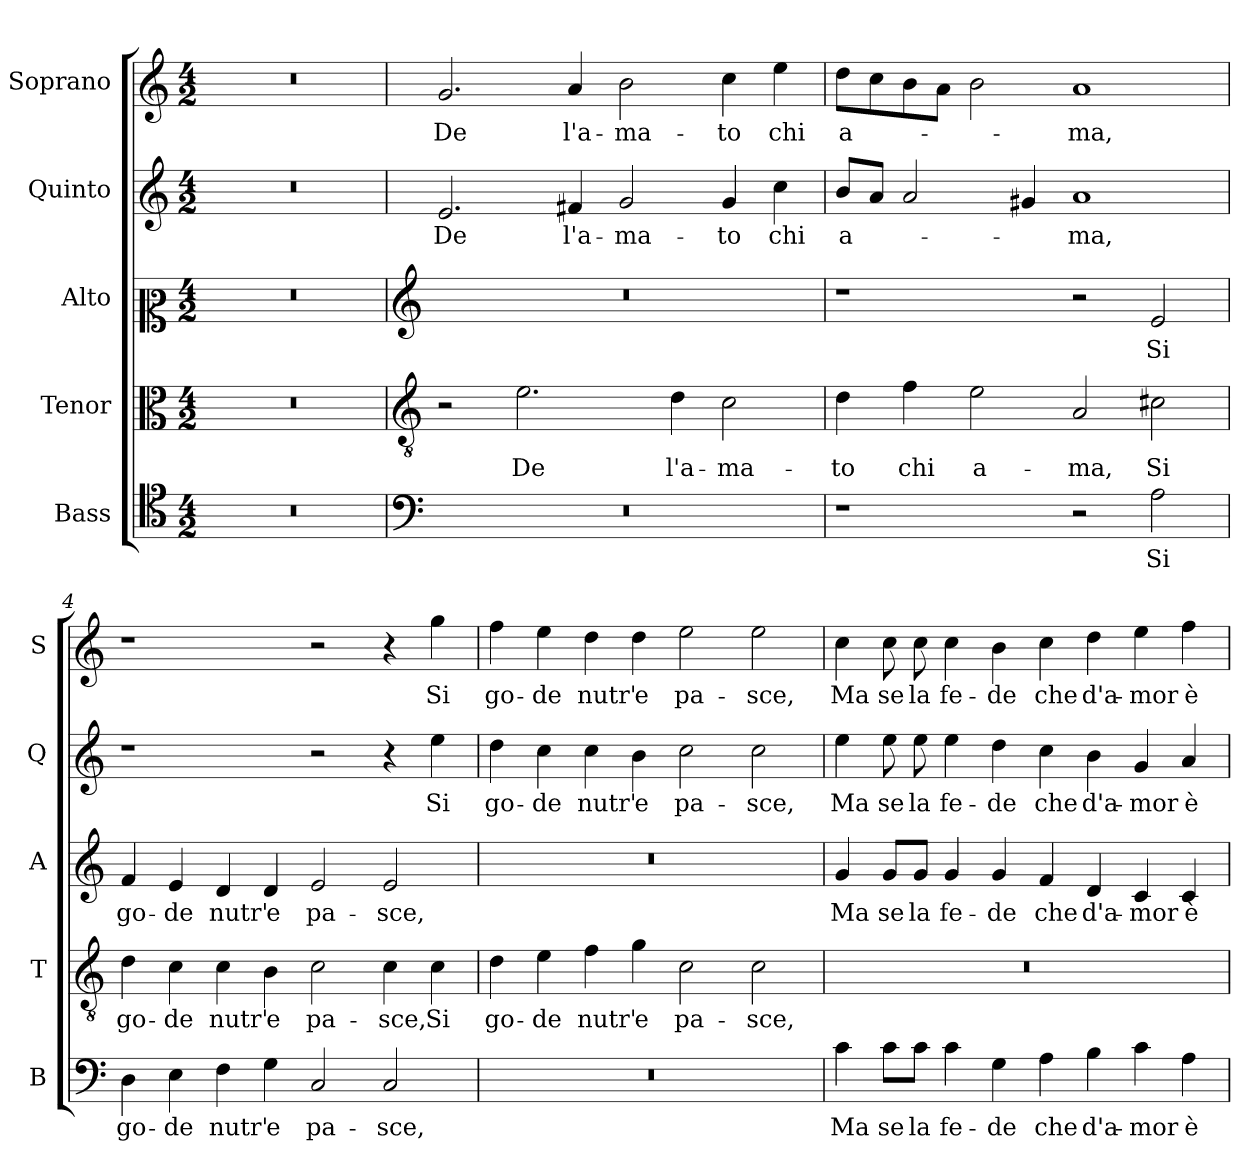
**kern	**text	**kern	**text	**kern	**text	**kern	**text	**kern	**text
*part5	*part5	*part4	*part4	*part3	*part3	*part2	*part2	*part1	*part1
*staff5	*staff5	*staff4	*staff4	*staff3	*staff3	*staff2	*staff2	*staff1	*staff1
*I"Bass	*	*I"Tenor	*	*I"Alto	*	*I"Quinto	*	*I"Soprano	*
*I'B	*	*I'T	*	*I'A	*	*I'Q	*	*I'S	*
*clefC4	*	*clefC3	*	*clefC2	*	*clefG2	*	*clefG2	*
*k[]	*	*k[]	*	*k[]	*	*k[]	*	*k[]	*
*C:	*	*C:	*	*C:	*	*C:	*	*C:	*
*M4/2	*	*M4/2	*	*M4/2	*	*M4/2	*	*M4/2	*
=1	=1	=1	=1	=1	=1	=1	=1	=1	=1
0r	.	0r	.	0r	.	0r	.	0r	.
=2	=2	=2	=2	=2	=2	=2	=2	=2	=2
*clefF4	*	*clefGv2	*	*clefG2	*	*	*	*	*
!	!	!	!	!	!	!	!LO:LY:b	!	!LO:LY:b
0r	.	2r	.	0r	.	2.e/	De	2.g/	De
!	!	!	!LO:LY:b	!	!	!	!	!	!
.	.	2.e\	De	.	.	.	.	.	.
!	!	!	!	!	!	!	!LO:LY:b	!	!LO:LY:b
.	.	.	.	.	.	4f#X/	l'a-	4a/	l'a-
!	!	!	!	!	!	!	!LO:LY:b	!	!LO:LY:b
.	.	.	.	.	.	2g/	-ma-	2b\	-ma-
!	!	!	!LO:LY:b	!	!	!	!	!	!
.	.	4d\	l'a-	.	.	.	.	.	.
!	!	!	!LO:LY:b	!	!	!	!LO:LY:b	!	!LO:LY:b
.	.	2c\	-ma-	.	.	4g/	-to	4cc\	-to
!	!	!	!	!	!	!	!LO:LY:b	!	!LO:LY:b
.	.	.	.	.	.	4cc\	chi	4ee\	chi
=3	=3	=3	=3	=3	=3	=3	=3	=3	=3
!	!	!	!LO:LY:b	!	!	!	!LO:LY:b	!	!LO:LY:b
1r	.	4d\	-to	1r	.	8b/L	a-	8dd\L	a-
.	.	.	.	.	.	8a/J	.	8cc\	.
!	!	!	!LO:LY:b	!	!	!	!	!	!
.	.	4f\	chi	.	.	2a/	.	8b\	.
.	.	.	.	.	.	.	.	8a\J	.
!	!	!	!LO:LY:b	!	!	!	!	!	!
.	.	2e\	a-	.	.	.	.	2b\	.
.	.	.	.	.	.	4g#X/	.	.	.
!	!	!	!LO:LY:b	!	!	!	!LO:LY:b	!	!LO:LY:b
2r	.	2A/	-ma,	2r	.	1a	-ma,	1a	-ma,
!	!LO:LY:b	!	!LO:LY:b	!	!LO:LY:b	!	!	!	!
2A\	Si	2c#X\	Si	2e/	Si	.	.	.	.
=4	=4	=4	=4	=4	=4	=4	=4	=4	=4
!	!LO:LY:b	!	!LO:LY:b	!	!LO:LY:b	!	!	!	!
4D\	go-	4d\	go-	4f/	go-	1r	.	1r	.
!	!LO:LY:b	!	!LO:LY:b	!	!LO:LY:b	!	!	!	!
4E\	-de	4c\	-de	4e/	-de	.	.	.	.
!	!LO:LY:b	!	!LO:LY:b	!	!LO:LY:b	!	!	!	!
4F\	nutr'	4c\	nutr'	4d/	nutr'	.	.	.	.
!	!LO:LY:b	!	!LO:LY:b	!	!LO:LY:b	!	!	!	!
4G\	e	4B\	e	4d/	e	.	.	.	.
!	!LO:LY:b	!	!LO:LY:b	!	!LO:LY:b	!	!	!	!
2C/	pa-	2c\	pa-	2e/	pa-	2r	.	2r	.
!	!LO:LY:b	!	!LO:LY:b	!	!LO:LY:b	!	!	!	!
2C/	-sce,	4c\	-sce,	2e/	-sce,	4r	.	4r	.
!	!	!	!LO:LY:b	!	!	!	!LO:LY:b	!	!LO:LY:b
.	.	4c\	Si	.	.	4ee\	Si	4gg\	Si
!!LO:LB:g=z
=5	=5	=5	=5	=5	=5	=5	=5	=5	=5
!	!	!	!LO:LY:b	!	!	!	!LO:LY:b	!	!LO:LY:b
0r	.	4d\	go-	0r	.	4dd\	go-	4ff\	go-
!	!	!	!LO:LY:b	!	!	!	!LO:LY:b	!	!LO:LY:b
.	.	4e\	-de	.	.	4cc\	-de	4ee\	-de
!	!	!	!LO:LY:b	!	!	!	!LO:LY:b	!	!LO:LY:b
.	.	4f\	nutr'	.	.	4cc\	nutr'	4dd\	nutr'
!	!	!	!LO:LY:b	!	!	!	!LO:LY:b	!	!LO:LY:b
.	.	4g\	e	.	.	4b\	e	4dd\	e
!	!	!	!LO:LY:b	!	!	!	!LO:LY:b	!	!LO:LY:b
.	.	2c\	pa-	.	.	2cc\	pa-	2ee\	pa-
!	!	!	!LO:LY:b	!	!	!	!LO:LY:b	!	!LO:LY:b
.	.	2c\	-sce,	.	.	2cc\	-sce,	2ee\	-sce,
=6	=6	=6	=6	=6	=6	=6	=6	=6	=6
!	!LO:LY:b	!	!	!	!LO:LY:b	!	!LO:LY:b	!	!LO:LY:b
4c\	Ma	0r	.	4g/	Ma	4ee\	Ma	4cc\	Ma
!	!LO:LY:b	!	!	!	!LO:LY:b	!	!LO:LY:b	!	!LO:LY:b
8c\L	se	.	.	8g/L	se	8ee\	se	8cc\	se
!	!LO:LY:b	!	!	!	!LO:LY:b	!	!LO:LY:b	!	!LO:LY:b
8c\J	la	.	.	8g/J	la	8ee\	la	8cc\	la
!	!LO:LY:b	!	!	!	!LO:LY:b	!	!LO:LY:b	!	!LO:LY:b
4c\	fe-	.	.	4g/	fe-	4ee\	fe-	4cc\	fe-
!	!LO:LY:b	!	!	!	!LO:LY:b	!	!LO:LY:b	!	!LO:LY:b
4G\	-de	.	.	4g/	-de	4dd\	-de	4b\	-de
!	!LO:LY:b	!	!	!	!LO:LY:b	!	!LO:LY:b	!	!LO:LY:b
4A\	che	.	.	4f/	che	4cc\	che	4cc\	che
!	!LO:LY:b	!	!	!	!LO:LY:b	!	!LO:LY:b	!	!LO:LY:b
4B\	d'a-	.	.	4d/	d'a-	4b\	d'a-	4dd\	d'a-
!	!LO:LY:b	!	!	!	!LO:LY:b	!	!LO:LY:b	!	!LO:LY:b
4c\	-mor	.	.	4c/	-mor	4g/	-mor	4ee\	-mor
!	!LO:LY:b	!	!	!	!LO:LY:b	!	!LO:LY:b	!	!LO:LY:b
4A\	è	.	.	4c/	è	4a/	è	4ff\	è
=	=	=	=	=	=	=	=	=	=
*-	*-	*-	*-	*-	*-	*-	*-	*-	*-
